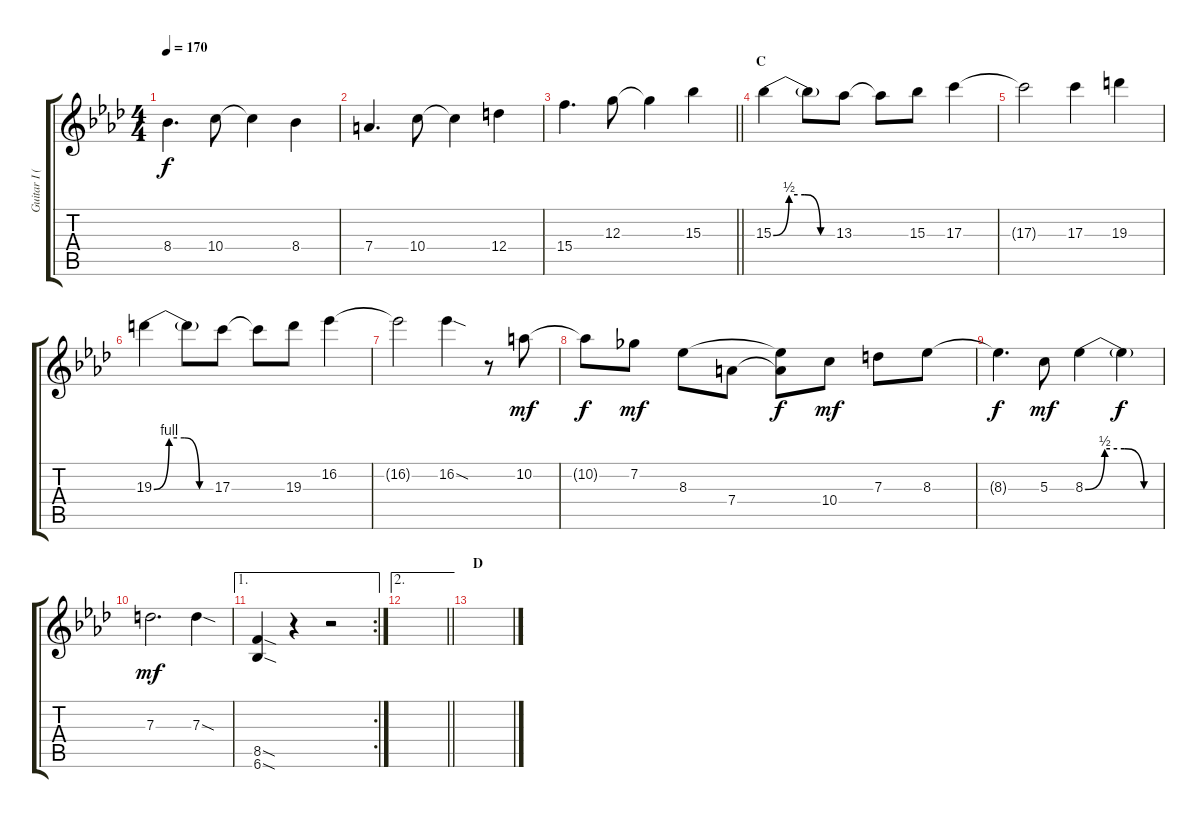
\track ("Guitar I (Lead)" "Guitar I (") {instrument distortionguitar}
\staff {score tabs}
\tuning (E4 B3 G3 D3 A2 E2) {hide}
\ts (4 4)
\tempo 170
\clef g2
\ks ab
8.4.4{d dy f} 10.4.8 10.4{t}.4 8.4.4 |
7.4.4{d} 10.4.8 10.4{t}.4 12.4.4 |
\barLineRight lightlight
15.4.4{d} 12.3.8 12.3{t}.4 15.3.4 |
\section ("" "C")
15.3{be (custom 0 0 15 2 30 2 45 0 60 0)}.4 15.3{t}.8 13.3.8 13.3{t}.8 15.3.8 17.3.4 |
17.3{t}.2 17.3.4 19.3.4 |
19.3{be (custom 0 0 15 4 30 4 45 0 60 0)}.4 19.3{t}.8 17.3.8 17.3{t}.8 19.3.8 16.2.4 |
16.2{t}.2 16.2{sod}.4 r.8 10.2.8{dy mf} |
10.2{t}.8{dy f} 7.2.8{dy mf} 8.3.8 7.4.8 (8.3{t} 7.4{t}).8{dy f} 10.4.8{dy mf} 7.3.8 8.3.8 |
8.3{t}.4{d dy f} 5.3.8{dy mf} 8.3{be (custom 0 0 15 2 30 2 45 0 60 0)}.4 8.3{t}.4{dy f} |
7.3.2{d dy mf} 7.3{sod}.4 |
\ae 1
\rc 2
(8.5{sod} 6.6{sod}).4 r.4 r.2 |
\ae 2
\barLineRight lightlight
|
\section ("" "D")
